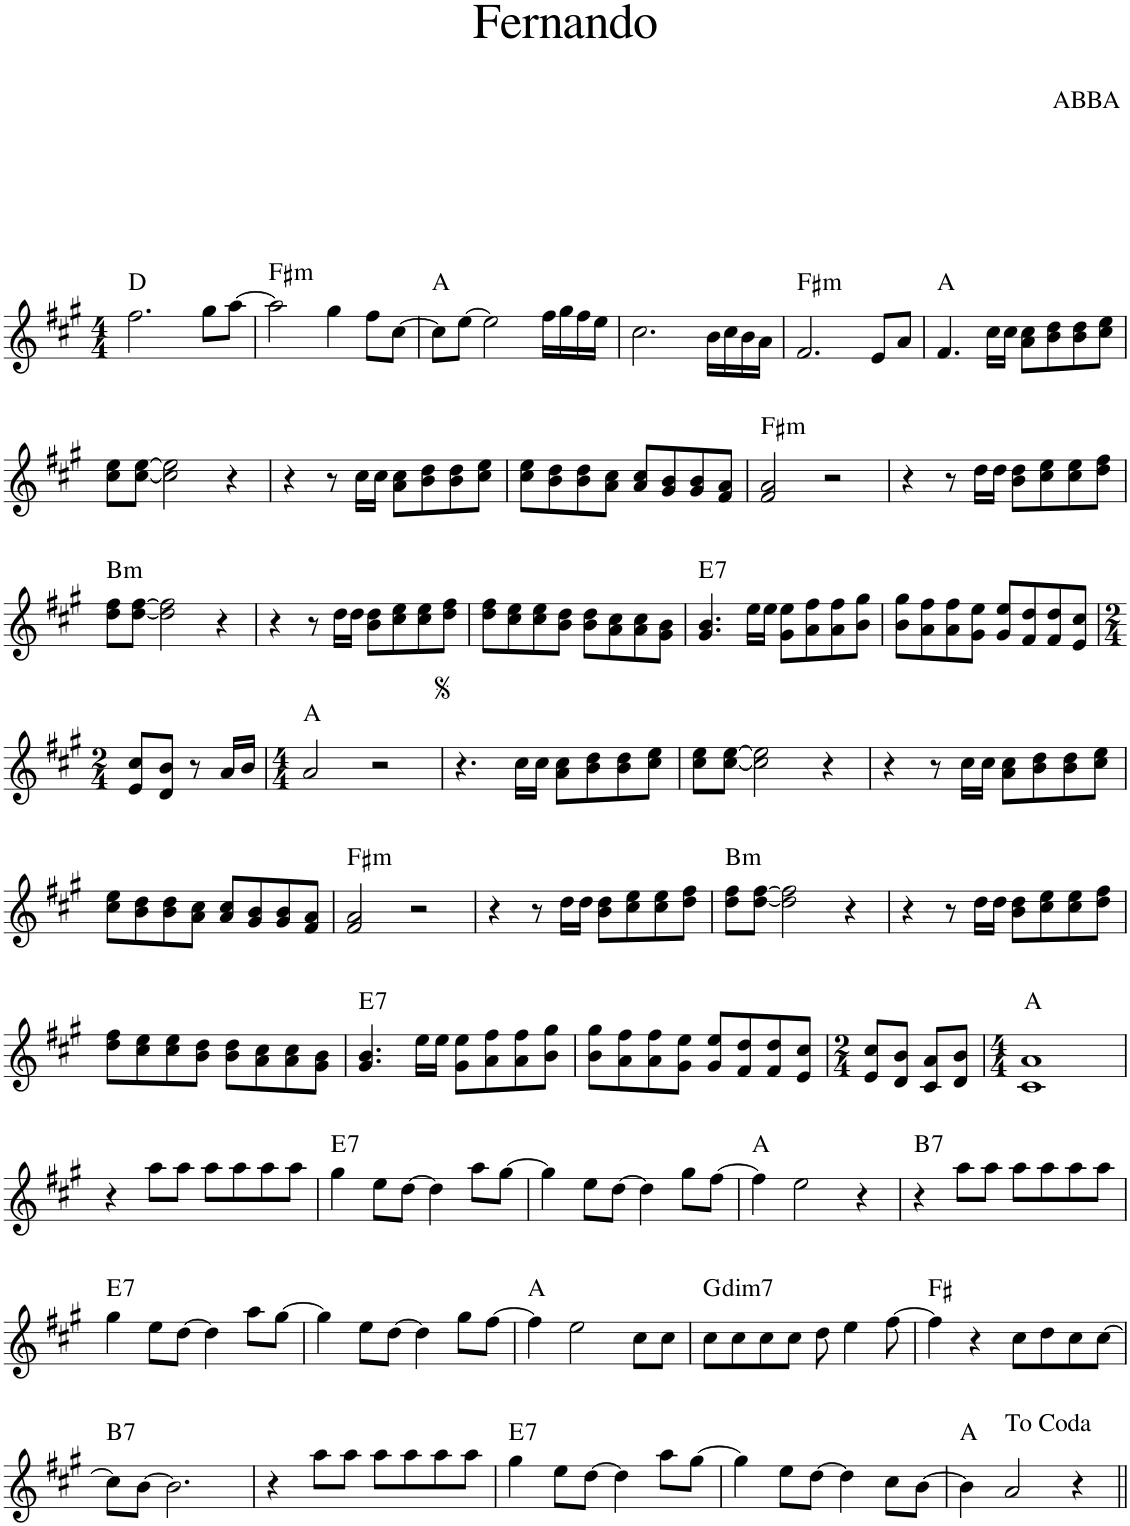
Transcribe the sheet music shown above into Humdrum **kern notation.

**kern	**harte
*part1	*part1
*staff1	*
*I"Piano	*
*I'Pno.	*
*clefG2	*
*k[f#c#g#]	*
*M4/4	*
=1	=1
2.ff#\	D:maj
8gg#\L	.
[8aa\J	.
=2	=2
!	!LO:H:kt=m
2aa\]	F#:min
4gg#\	.
8ff#\L	.
[8cc#\J	.
=3	=3
8cc#\L]	A:maj
[8ee\J	.
2ee\]	.
16ff#\LL	.
16gg#\	.
16ff#\	.
16ee\JJ	.
=4	=4
2.cc#\	.
16b\LL	.
16cc#\	.
16b\	.
16a\JJ	.
=5	=5
!	!LO:H:kt=m
2.f#/	F#:min
8e/L	.
8a/J	.
=6	=6
4.f#/	A:maj
16cc#\LL	.
16cc#\JJ	.
8a\ 8cc#\L	.
8b\ 8dd\	.
8b\ 8dd\	.
8cc#\ 8ee\J	.
!!LO:LB:g=z
=7	=7
8cc#\ 8ee\L	.
[8cc#\ [8ee\J	.
2cc#\] 2ee\]	.
4r	.
=8	=8
4r	.
8r	.
16cc#\LL	.
16cc#\JJ	.
8a\ 8cc#\L	.
8b\ 8dd\	.
8b\ 8dd\	.
8cc#\ 8ee\J	.
=9	=9
8cc#\ 8ee\L	.
8b\ 8dd\	.
8b\ 8dd\	.
8a\ 8cc#\J	.
8a/ 8cc#/L	.
8g#/ 8b/	.
8g#/ 8b/	.
8f#/ 8a/J	.
=10	=10
!	!LO:H:kt=m
2f#/ 2a/	F#:min
2r	.
=11	=11
4r	.
8r	.
16dd\LL	.
16dd\JJ	.
8b\ 8dd\L	.
8cc#\ 8ee\	.
8cc#\ 8ee\	.
8dd\ 8ff#\J	.
!!LO:LB:g=z
=12	=12
!	!LO:H:kt=m
8dd\ 8ff#\L	B:min
[8dd\ [8ff#\J	.
2dd\] 2ff#\]	.
4r	.
=13	=13
4r	.
8r	.
16dd\LL	.
16dd\JJ	.
8b\ 8dd\L	.
8cc#\ 8ee\	.
8cc#\ 8ee\	.
8dd\ 8ff#\J	.
=14	=14
8dd\ 8ff#\L	.
8cc#\ 8ee\	.
8cc#\ 8ee\	.
8b\ 8dd\J	.
8b\ 8dd\L	.
8a\ 8cc#\	.
8a\ 8cc#\	.
8g#\ 8b\J	.
=15	=15
!	!LO:H:kt=7
4.g#/ 4.b/	E:7
16ee\LL	.
16ee\JJ	.
8g#\ 8ee\L	.
8a\ 8ff#\	.
8a\ 8ff#\	.
8b\ 8gg#\J	.
=16	=16
8b\ 8gg#\L	.
8a\ 8ff#\	.
8a\ 8ff#\	.
8g#\ 8ee\J	.
8g#/ 8ee/L	.
8f#/ 8dd/	.
8f#/ 8dd/	.
8e/ 8cc#/J	.
!!LO:LB:g=z
=17	=17
*M2/4	*
8e/ 8cc#/L	.
8d/ 8b/J	.
8r	.
16a/LL	.
16b/JJ	.
=18	=18
*M4/4	*
2a/	A:maj
2r	.
=19	=19
4.r	.
16cc#\LL	.
16cc#\JJ	.
8a\ 8cc#\L	.
8b\ 8dd\	.
8b\ 8dd\	.
8cc#\ 8ee\J	.
=20	=20
8cc#\ 8ee\L	.
[8cc#\ [8ee\J	.
2cc#\] 2ee\]	.
4r	.
=21	=21
4r	.
8r	.
16cc#\LL	.
16cc#\JJ	.
8a\ 8cc#\L	.
8b\ 8dd\	.
8b\ 8dd\	.
8cc#\ 8ee\J	.
!!LO:LB:g=z
=22	=22
8cc#\ 8ee\L	.
8b\ 8dd\	.
8b\ 8dd\	.
8a\ 8cc#\J	.
8a/ 8cc#/L	.
8g#/ 8b/	.
8g#/ 8b/	.
8f#/ 8a/J	.
=23	=23
!	!LO:H:kt=m
2f#/ 2a/	F#:min
2r	.
=24	=24
4r	.
8r	.
16dd\LL	.
16dd\JJ	.
8b\ 8dd\L	.
8cc#\ 8ee\	.
8cc#\ 8ee\	.
8dd\ 8ff#\J	.
=25	=25
!	!LO:H:kt=m
8dd\ 8ff#\L	B:min
[8dd\ [8ff#\J	.
2dd\] 2ff#\]	.
4r	.
=26	=26
4r	.
8r	.
16dd\LL	.
16dd\JJ	.
8b\ 8dd\L	.
8cc#\ 8ee\	.
8cc#\ 8ee\	.
8dd\ 8ff#\J	.
!!LO:LB:g=z
=27	=27
8dd\ 8ff#\L	.
8cc#\ 8ee\	.
8cc#\ 8ee\	.
8b\ 8dd\J	.
8b\ 8dd\L	.
8a\ 8cc#\	.
8a\ 8cc#\	.
8g#\ 8b\J	.
=28	=28
!	!LO:H:kt=7
4.g#/ 4.b/	E:7
16ee\LL	.
16ee\JJ	.
8g#\ 8ee\L	.
8a\ 8ff#\	.
8a\ 8ff#\	.
8b\ 8gg#\J	.
=29	=29
8b\ 8gg#\L	.
8a\ 8ff#\	.
8a\ 8ff#\	.
8g#\ 8ee\J	.
8g#/ 8ee/L	.
8f#/ 8dd/	.
8f#/ 8dd/	.
8e/ 8cc#/J	.
=30	=30
*M2/4	*
8e/ 8cc#/L	.
8d/ 8b/J	.
8c#/ 8a/L	.
8d/ 8b/J	.
=31	=31
*M4/4	*
1c# 1a	A:maj
!!LO:LB:g=z
=32	=32
4r	.
8aa\L	.
8aa\J	.
8aa\L	.
8aa\	.
8aa\	.
8aa\J	.
=33	=33
!	!LO:H:kt=7
4gg#\	E:7
8ee\L	.
[8dd\J	.
4dd\]	.
8aa\L	.
[8gg#\J	.
=34	=34
4gg#\]	.
8ee\L	.
[8dd\J	.
4dd\]	.
8gg#\L	.
[8ff#\J	.
=35	=35
4ff#\]	A:maj
2ee\	.
4r	.
=36	=36
!	!LO:H:kt=7
4r	B:7
8aa\L	.
8aa\J	.
8aa\L	.
8aa\	.
8aa\	.
8aa\J	.
!!LO:LB:g=z
=37	=37
!	!LO:H:kt=7
4gg#\	E:7
8ee\L	.
[8dd\J	.
4dd\]	.
8aa\L	.
[8gg#\J	.
=38	=38
4gg#\]	.
8ee\L	.
[8dd\J	.
4dd\]	.
8gg#\L	.
[8ff#\J	.
=39	=39
4ff#\]	A:maj
2ee\	.
8cc#\L	.
8cc#\J	.
=40	=40
!	!LO:H:kt=dim7
8cc#\L	G:dim7
8cc#\	.
8cc#\	.
8cc#\J	.
8dd\	.
4ee\	.
[8ff#\	.
=41	=41
4ff#\]	F#:maj
4r	.
8cc#\L	.
8dd\	.
8cc#\	.
[8cc#\J	.
!!LO:LB:g=z
=42	=42
!	!LO:H:kt=7
8cc#\L]	B:7
[8b\J	.
2.b\]	.
=43	=43
4r	.
8aa\L	.
8aa\J	.
8aa\L	.
8aa\	.
8aa\	.
8aa\J	.
=44	=44
!	!LO:H:kt=7
4gg#\	E:7
8ee\L	.
[8dd\J	.
4dd\]	.
8aa\L	.
[8gg#\J	.
=45	=45
4gg#\]	.
8ee\L	.
[8dd\J	.
4dd\]	.
8cc#\L	.
[8b\J	.
=46	=46
4b\]	A:maj
2a/	.
4r	.
=||	=||
*-	*-
